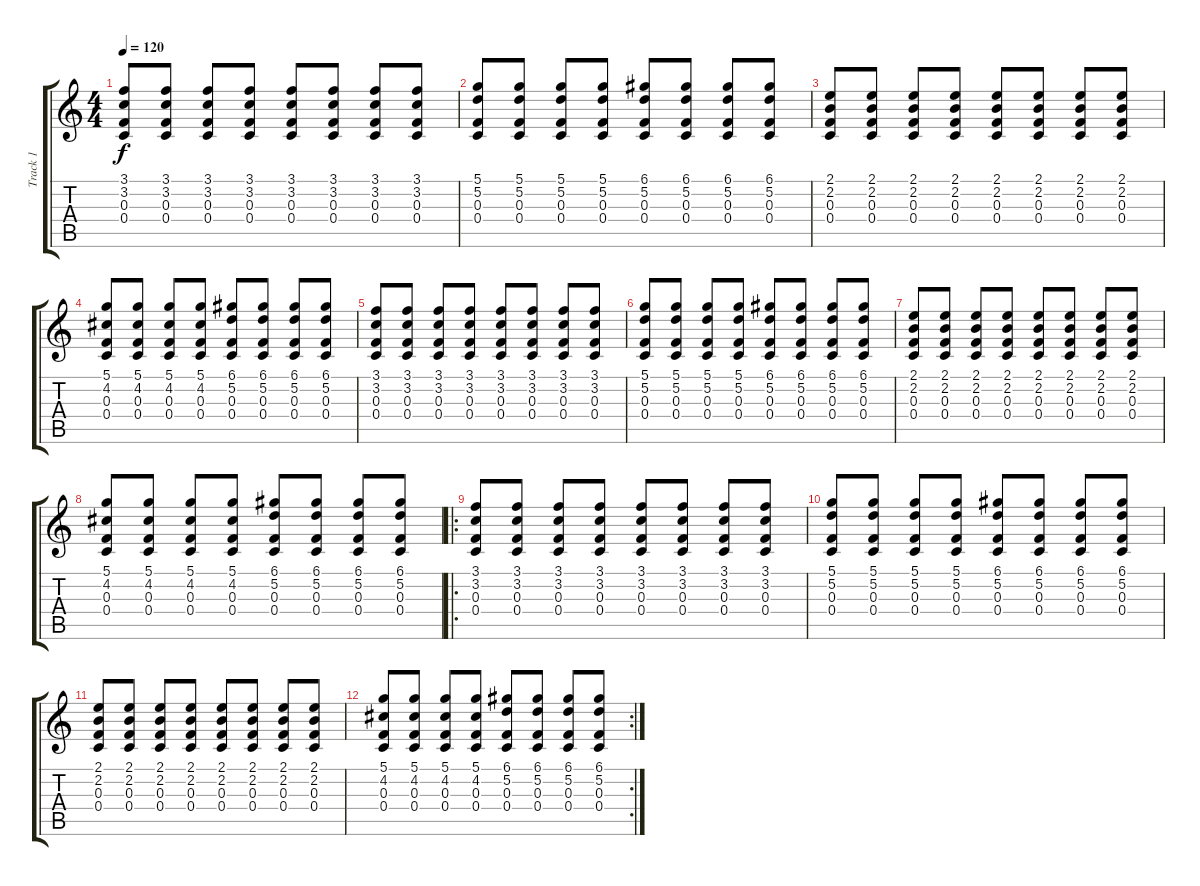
\track ("Track 1" "Track 1") {instrument electricguitarjazz}
\staff {score tabs}
\tuning (D4 A3 F3 C3 G2 D2) {hide}
\ts (4 4)
\tempo 120
\clef g2
\ks c
(3.1 3.2 0.3 0.4).8{dy f} (3.1 3.2 0.3 0.4).8 (3.1 3.2 0.3 0.4).8 (3.1 3.2 0.3 0.4).8 (3.1 3.2 0.3 0.4).8 (3.1 3.2 0.3 0.4).8 (3.1 3.2 0.3 0.4).8 (3.1 3.2 0.3 0.4).8 |
(5.1 5.2 0.3 0.4).8 (5.1 5.2 0.3 0.4).8 (5.1 5.2 0.3 0.4).8 (5.1 5.2 0.3 0.4).8 (6.1 5.2 0.3 0.4).8 (6.1 5.2 0.3 0.4).8 (6.1 5.2 0.3 0.4).8 (6.1 5.2 0.3 0.4).8 |
(2.1 2.2 0.3 0.4).8 (2.1 2.2 0.3 0.4).8 (2.1 2.2 0.3 0.4).8 (2.1 2.2 0.3 0.4).8 (2.1 2.2 0.3 0.4).8 (2.1 2.2 0.3 0.4).8 (2.1 2.2 0.3 0.4).8 (2.1 2.2 0.3 0.4).8 |
(5.1 4.2 0.3 0.4).8 (5.1 4.2 0.3 0.4).8 (5.1 4.2 0.3 0.4).8 (5.1 4.2 0.3 0.4).8 (6.1 5.2 0.3 0.4).8 (6.1 5.2 0.3 0.4).8 (6.1 5.2 0.3 0.4).8 (6.1 5.2 0.3 0.4).8 |
(3.1 3.2 0.3 0.4).8 (3.1 3.2 0.3 0.4).8 (3.1 3.2 0.3 0.4).8 (3.1 3.2 0.3 0.4).8 (3.1 3.2 0.3 0.4).8 (3.1 3.2 0.3 0.4).8 (3.1 3.2 0.3 0.4).8 (3.1 3.2 0.3 0.4).8 |
(5.1 5.2 0.3 0.4).8 (5.1 5.2 0.3 0.4).8 (5.1 5.2 0.3 0.4).8 (5.1 5.2 0.3 0.4).8 (6.1 5.2 0.3 0.4).8 (6.1 5.2 0.3 0.4).8 (6.1 5.2 0.3 0.4).8 (6.1 5.2 0.3 0.4).8 |
(2.1 2.2 0.3 0.4).8 (2.1 2.2 0.3 0.4).8 (2.1 2.2 0.3 0.4).8 (2.1 2.2 0.3 0.4).8 (2.1 2.2 0.3 0.4).8 (2.1 2.2 0.3 0.4).8 (2.1 2.2 0.3 0.4).8 (2.1 2.2 0.3 0.4).8 |
(5.1 4.2 0.3 0.4).8 (5.1 4.2 0.3 0.4).8 (5.1 4.2 0.3 0.4).8 (5.1 4.2 0.3 0.4).8 (6.1 5.2 0.3 0.4).8 (6.1 5.2 0.3 0.4).8 (6.1 5.2 0.3 0.4).8 (6.1 5.2 0.3 0.4).8 |
\ro
(3.1 3.2 0.3 0.4).8 (3.1 3.2 0.3 0.4).8 (3.1 3.2 0.3 0.4).8 (3.1 3.2 0.3 0.4).8 (3.1 3.2 0.3 0.4).8 (3.1 3.2 0.3 0.4).8 (3.1 3.2 0.3 0.4).8 (3.1 3.2 0.3 0.4).8 |
(5.1 5.2 0.3 0.4).8 (5.1 5.2 0.3 0.4).8 (5.1 5.2 0.3 0.4).8 (5.1 5.2 0.3 0.4).8 (6.1 5.2 0.3 0.4).8 (6.1 5.2 0.3 0.4).8 (6.1 5.2 0.3 0.4).8 (6.1 5.2 0.3 0.4).8 |
(2.1 2.2 0.3 0.4).8 (2.1 2.2 0.3 0.4).8 (2.1 2.2 0.3 0.4).8 (2.1 2.2 0.3 0.4).8 (2.1 2.2 0.3 0.4).8 (2.1 2.2 0.3 0.4).8 (2.1 2.2 0.3 0.4).8 (2.1 2.2 0.3 0.4).8 |
\rc 2
(5.1 4.2 0.3 0.4).8 (5.1 4.2 0.3 0.4).8 (5.1 4.2 0.3 0.4).8 (5.1 4.2 0.3 0.4).8 (6.1 5.2 0.3 0.4).8 (6.1 5.2 0.3 0.4).8 (6.1 5.2 0.3 0.4).8 (6.1 5.2 0.3 0.4).8
